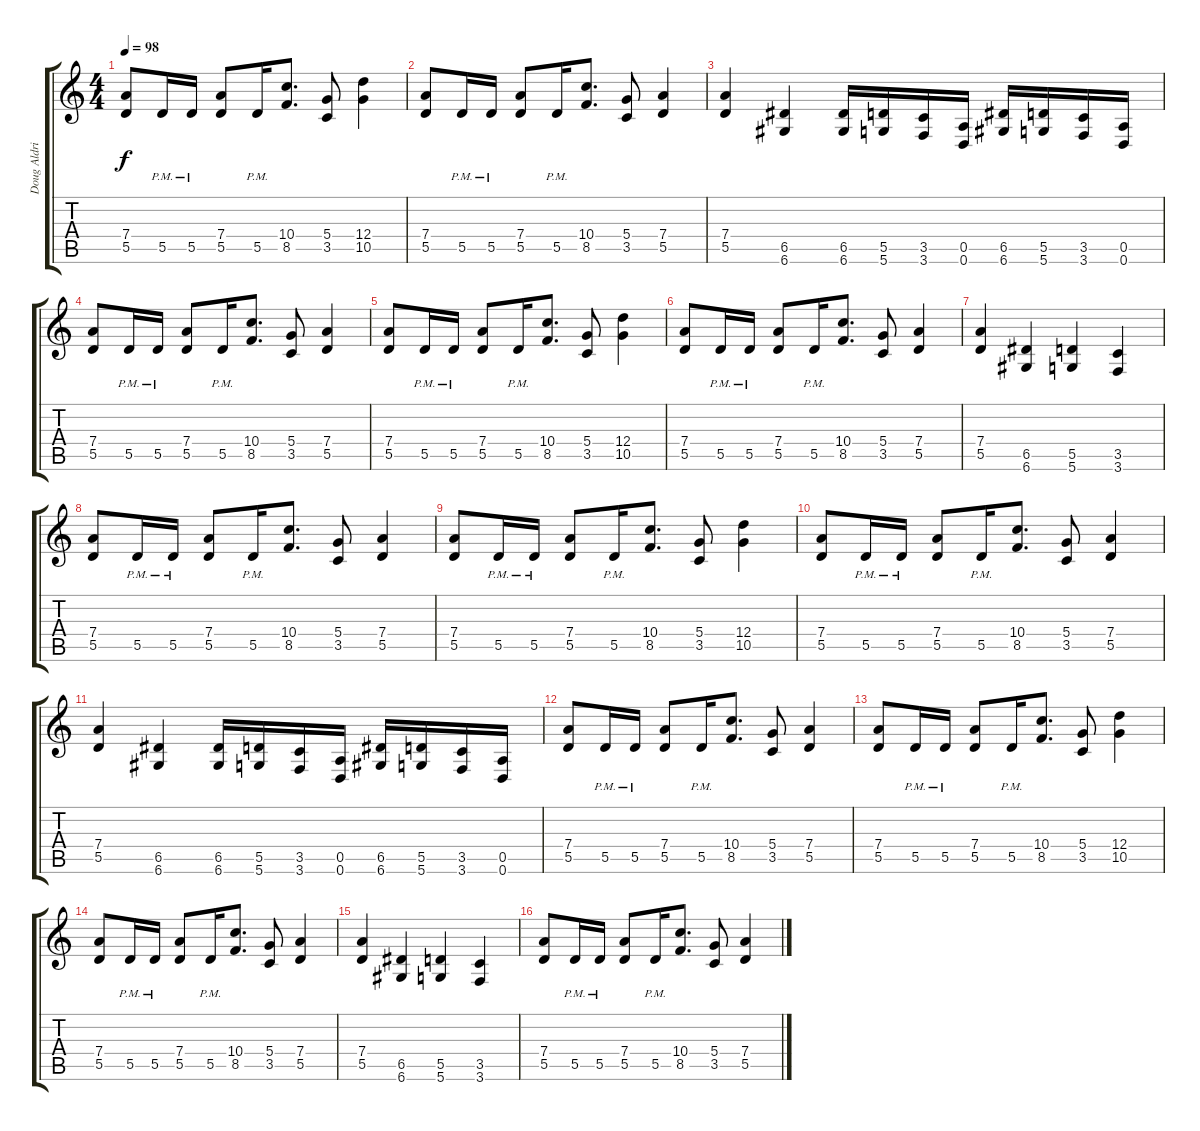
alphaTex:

\track ("Doug Aldrich Lead" "Doug Aldri") {instrument distortionguitar}
\staff {score tabs}
\tuning (E4 B3 G3 D3 A2 D2) {hide}
\ts (4 4)
\tempo 98
\clef g2
\ks c
(7.4 5.5).8{dy f} 5.5{pm}.16 5.5{pm}.16 (7.4 5.5).8 5.5{pm}.16 (10.4 8.5).8{d} (5.4 3.5).8 (12.4 10.5).4 |
(7.4 5.5).8 5.5{pm}.16 5.5{pm}.16 (7.4 5.5).8 5.5{pm}.16 (10.4 8.5).8{d} (5.4 3.5).8 (7.4 5.5).4 |
(7.4 5.5).4 (6.5 6.6).4 (6.5 6.6).16 (5.5 5.6).16 (3.5 3.6).16 (0.5 0.6).16 (6.5 6.6).16 (5.5 5.6).16 (3.5 3.6).16 (0.5 0.6).16 |
(7.4 5.5).8 5.5{pm}.16 5.5{pm}.16 (7.4 5.5).8 5.5{pm}.16 (10.4 8.5).8{d} (5.4 3.5).8 (7.4 5.5).4 |
(7.4 5.5).8 5.5{pm}.16 5.5{pm}.16 (7.4 5.5).8 5.5{pm}.16 (10.4 8.5).8{d} (5.4 3.5).8 (12.4 10.5).4 |
(7.4 5.5).8 5.5{pm}.16 5.5{pm}.16 (7.4 5.5).8 5.5{pm}.16 (10.4 8.5).8{d} (5.4 3.5).8 (7.4 5.5).4 |
(7.4 5.5).4 (6.5 6.6).4 (5.5 5.6).4 (3.5 3.6).4 |
(7.4 5.5).8 5.5{pm}.16 5.5{pm}.16 (7.4 5.5).8 5.5{pm}.16 (10.4 8.5).8{d} (5.4 3.5).8 (7.4 5.5).4 |
(7.4 5.5).8 5.5{pm}.16 5.5{pm}.16 (7.4 5.5).8 5.5{pm}.16 (10.4 8.5).8{d} (5.4 3.5).8 (12.4 10.5).4 |
(7.4 5.5).8 5.5{pm}.16 5.5{pm}.16 (7.4 5.5).8 5.5{pm}.16 (10.4 8.5).8{d} (5.4 3.5).8 (7.4 5.5).4 |
(7.4 5.5).4 (6.5 6.6).4 (6.5 6.6).16 (5.5 5.6).16 (3.5 3.6).16 (0.5 0.6).16 (6.5 6.6).16 (5.5 5.6).16 (3.5 3.6).16 (0.5 0.6).16 |
(7.4 5.5).8{volume 8} 5.5{pm}.16 5.5{pm}.16 (7.4 5.5).8 5.5{pm}.16 (10.4 8.5).8{d} (5.4 3.5).8 (7.4 5.5).4 |
(7.4 5.5).8 5.5{pm}.16 5.5{pm}.16 (7.4 5.5).8 5.5{pm}.16 (10.4 8.5).8{d} (5.4 3.5).8 (12.4 10.5).4 |
(7.4 5.5).8 5.5{pm}.16 5.5{pm}.16 (7.4 5.5).8 5.5{pm}.16 (10.4 8.5).8{d} (5.4 3.5).8 (7.4 5.5).4 |
(7.4 5.5).4 (6.5 6.6).4 (5.5 5.6).4 (3.5 3.6).4 |
(7.4 5.5).8{volume 0} 5.5{pm}.16 5.5{pm}.16 (7.4 5.5).8 5.5{pm}.16 (10.4 8.5).8{d} (5.4 3.5).8 (7.4 5.5).4
